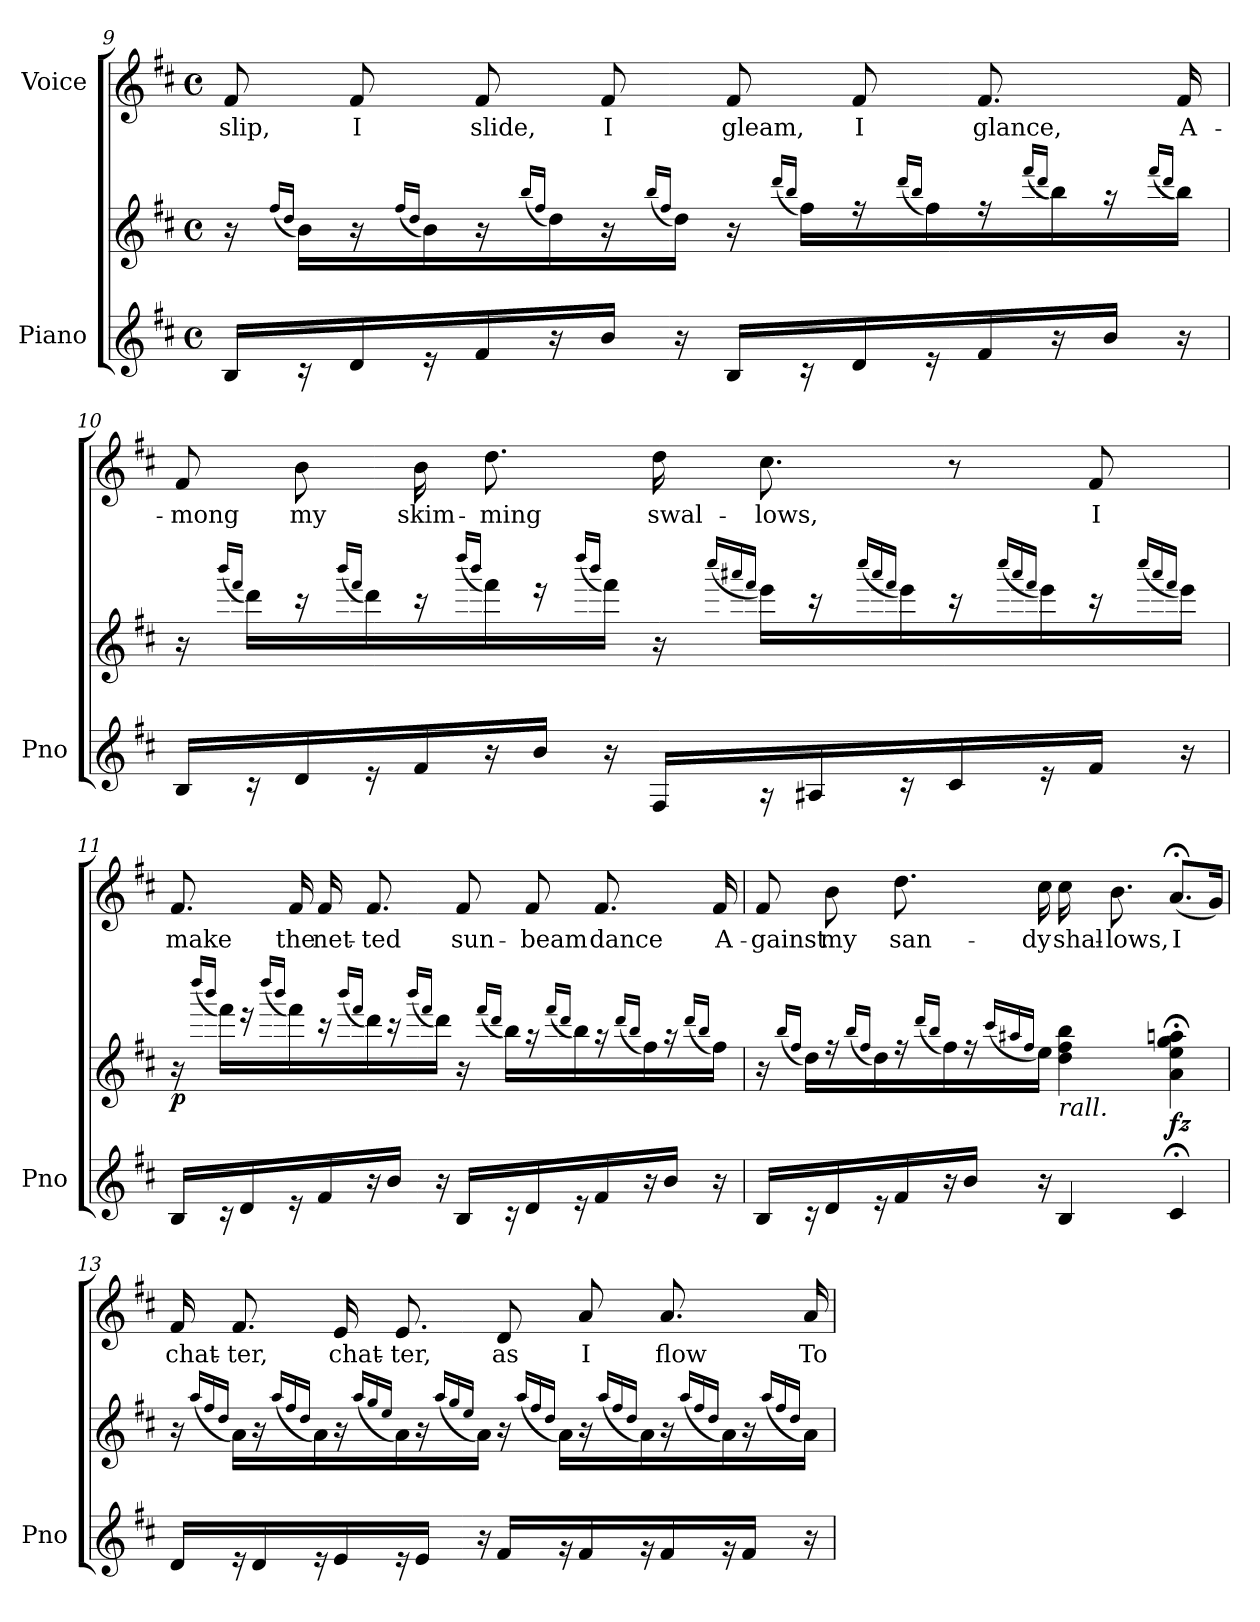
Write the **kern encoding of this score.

**kern	**kern	**dynam	**kern	**text
*part2	*part2	*part2	*part1	*part1
*staff3	*staff2	*staff2/3	*staff1	*staff1
*I"Piano	*	*	*I"Voice	*
*I'Pno	*	*	*	*
!!LO:PB:g=z
*clefG2	*clefG2	*	*clefG2	*
*k[f#c#]	*k[f#c#]	*	*k[f#c#]	*
*M4/4	*M4/4	*	*M4/4	*
*met(c)	*met(c)	*	*met(c)	*
=9	=9	=9	=9	=9
!	!	!	!	!LO:LY:b
16B/LL	16r	.	8f#/	slip,
.	(16qff#/LL	.	.	.
.	16qdd/JJ	.	.	.
16r	16b\LL)	.	.	.
!	!	!	!	!LO:LY:b
16d/	16r	.	8f#/	I
.	(16qff#/LL	.	.	.
.	16qdd/JJ	.	.	.
16r	16b\)	.	.	.
!	!	!	!	!LO:LY:b
16f#/	16r	.	8f#/	slide,
.	(16qbb/LL	.	.	.
.	16qff#/JJ	.	.	.
16r	16dd\)	.	.	.
!	!	!	!	!LO:LY:b
16b/JJ	16r	.	8f#/	I
.	(16qbb/LL	.	.	.
.	16qff#/JJ	.	.	.
16r	16dd\JJ)	.	.	.
!	!	!	!	!LO:LY:b
16B/LL	16r	.	8f#/	gleam,
.	(16qddd/LL	.	.	.
.	16qbb/JJ	.	.	.
16r	16ff#\LL)	.	.	.
!	!	!	!	!LO:LY:b
16d/	16r	.	8f#/	I
.	(16qddd/LL	.	.	.
.	16qbb/JJ	.	.	.
16r	16ff#\)	.	.	.
!	!	!	!	!LO:LY:b
16f#/	16r	.	8.f#/	glance,
.	(16qfff#/LL	.	.	.
.	16qddd/JJ	.	.	.
16r	16bb\)	.	.	.
16b/JJ	16r	.	.	.
.	(16qfff#/LL	.	.	.
.	16qddd/JJ	.	.	.
!	!	!	!	!LO:LY:b
16r	16bb\JJ)	.	16f#/	A-
!!LO:LB:g=z
=10	=10	=10	=10	=10
!	!	!	!	!LO:LY:b
16B/LL	16r	.	8f#/	-mong
.	(16qbbb/LL	.	.	.
.	16qfff#/JJ	.	.	.
16r	16ddd\LL)	.	.	.
!	!	!	!	!LO:LY:b
16d/	16r	.	8b\	my
.	(16qbbb/LL	.	.	.
.	16qfff#/JJ	.	.	.
16r	16ddd\)	.	.	.
!	!	!	!	!LO:LY:b
16f#/	16r	.	16b\	skim-
.	(16qdddd/LL	.	.	.
.	16qbbb/JJ	.	.	.
!	!	!	!	!LO:LY:b
16r	16fff#\)	.	8.dd\	-ming
16b/JJ	16r	.	.	.
.	(16qdddd/LL	.	.	.
.	16qbbb/JJ	.	.	.
16r	16fff#\JJ)	.	.	.
!	!	!	!	!LO:LY:b
16F#/LL	16r	.	16dd\	swal-
.	(16qcccc#/LL	.	.	.
.	16qaaa#X/	.	.	.
.	16qfff#/JJ	.	.	.
!	!	!	!	!LO:LY:b
16r	16eee\LL)	.	8.cc#\	-lows,
16A#X/	16r	.	.	.
.	(16qcccc#/LL	.	.	.
.	16qaaa#/	.	.	.
.	16qfff#/JJ	.	.	.
16r	16eee\)	.	.	.
16c#/	16r	.	8r	.
.	(16qcccc#/LL	.	.	.
.	16qaaa#/	.	.	.
.	16qfff#/JJ	.	.	.
16r	16eee\)	.	.	.
!	!	!	!	!LO:LY:b
16f#/JJ	16r	.	8f#/	I
.	(16qcccc#/LL	.	.	.
.	16qaaa#/	.	.	.
.	16qfff#/JJ	.	.	.
16r	16eee\JJ)	.	.	.
!!LO:LB:g=z
=11	=11	=11	=11	=11
!	!	!LO:DY:b	!	!LO:LY:b
16B/LL	16r	p	8.f#/	make
.	(16qdddd/LL	.	.	.
.	16qbbb/JJ	.	.	.
16r	16fff#\LL)	.	.	.
16d/	16r	.	.	.
.	(16qdddd/LL	.	.	.
.	16qbbb/JJ	.	.	.
!	!	!	!	!LO:LY:b
16r	16fff#\)	.	16f#/	the
!	!	!	!	!LO:LY:b
16f#/	16r	.	16f#/	net-
.	(16qbbb/LL	.	.	.
.	16qfff#/JJ	.	.	.
!	!	!	!	!LO:LY:b
16r	16ddd\)	.	8.f#/	-ted
16b/JJ	16r	.	.	.
.	(16qbbb/LL	.	.	.
.	16qfff#/JJ	.	.	.
16r	16ddd\JJ)	.	.	.
!	!	!	!	!LO:LY:b
16B/LL	16r	.	8f#/	sun-
.	(16qfff#/LL	.	.	.
.	16qddd/JJ	.	.	.
16r	16bb\LL)	.	.	.
!	!	!	!	!LO:LY:b
16d/	16r	.	8f#/	-beam
.	(16qfff#/LL	.	.	.
.	16qddd/JJ	.	.	.
16r	16bb\)	.	.	.
!	!	!	!	!LO:LY:b
16f#/	16r	.	8.f#/	dance
.	(16qddd/LL	.	.	.
.	16qbb/JJ	.	.	.
16r	16ff#\)	.	.	.
16b/JJ	16r	.	.	.
.	(16qddd/LL	.	.	.
.	16qbb/JJ	.	.	.
!	!	!	!	!LO:LY:b
16r	16ff#\JJ)	.	16f#/	A-
!!LO:LB:g=z
=12	=12	=12	=12	=12
!	!	!	!	!LO:LY:b
16B/LL	16r	.	8f#/	-gainst
.	(16qbb/LL	.	.	.
.	16qff#/JJ	.	.	.
16r	16dd\LL)	.	.	.
!	!	!	!	!LO:LY:b
16d/	16r	.	8b\	my
.	(16qbb/LL	.	.	.
.	16qff#/JJ	.	.	.
16r	16dd\)	.	.	.
!	!	!	!	!LO:LY:b
16f#/	16r	.	8.dd\	san-
.	(16qddd/LL	.	.	.
.	16qbb/JJ	.	.	.
16r	16ff#\)	.	.	.
16b/JJ	16r	.	.	.
.	(16qccc#/LL	.	.	.
.	16qaa#X/	.	.	.
.	16qff#/JJ	.	.	.
!	!	!	!	!LO:LY:b
16r	16ee\JJ)	.	16cc#\	-dy
!	!LO:TX:b:i:t=rall.	!	!	!
!	!	!	!	!LO:LY:b
4B/	4dd\ 4ff#\ 4bb\	.	16cc#\	shal-
!	!	!	!	!LO:LY:b
.	.	.	8.b\	-lows,
!	!	!LO:DY:b	!	!LO:LY:b
4c#;/	4a\;< 4ee\;< 4gg\;< 4aan\;<	fz	(8.a;</L	I
.	.	.	16g/Jk)	.
!!LO:PB:g=z
=13	=13	=13	=13	=13
!	!	!LO:DY:b	!	!LO:LY:b
!	!	!LO:DY:n=1:b	!	!
16d/LL	16r	p other-dynamics	16f#/	chat-
.	(16qaa/LL	.	.	.
.	16qff#/	.	.	.
.	16qdd/JJ	.	.	.
!	!	!	!	!LO:LY:b
16r	16a\LL)	.	8.f#/	-ter,
16d/	16r	.	.	.
.	(16qaa/LL	.	.	.
.	16qff#/	.	.	.
.	16qdd/JJ	.	.	.
16r	16a\)	.	.	.
!	!	!	!	!LO:LY:b
16e/	16r	.	16e/	chat-
.	(16qaa/LL	.	.	.
.	16qgg/	.	.	.
.	16qee/JJ	.	.	.
!	!	!	!	!LO:LY:b
16r	16a\)	.	8.e/	-ter,
16e/JJ	16r	.	.	.
.	(16qaa/LL	.	.	.
.	16qgg/	.	.	.
.	16qee/JJ	.	.	.
16r	16a\JJ)	.	.	.
!	!	!	!	!LO:LY:b
16f#/LL	16r	.	8d/	as
.	(16qaa/LL	.	.	.
.	16qff#/	.	.	.
.	16qdd/JJ	.	.	.
16r	16a\LL)	.	.	.
!	!	!	!	!LO:LY:b
16f#/	16r	.	8a/	I
.	(16qaa/LL	.	.	.
.	16qff#/	.	.	.
.	16qdd/JJ	.	.	.
16r	16a\)	.	.	.
!	!	!	!	!LO:LY:b
16f#/	16r	.	8.a/	flow
.	(16qaa/LL	.	.	.
.	16qff#/	.	.	.
.	16qdd/JJ	.	.	.
16r	16a\)	.	.	.
16f#/JJ	16r	.	.	.
.	(16qaa/LL	.	.	.
.	16qff#/	.	.	.
.	16qdd/JJ	.	.	.
!	!	!	!	!LO:LY:b
16r	16a\JJ)	.	16a/	To
=	=	=	=	=
*-	*-	*-	*-	*-
